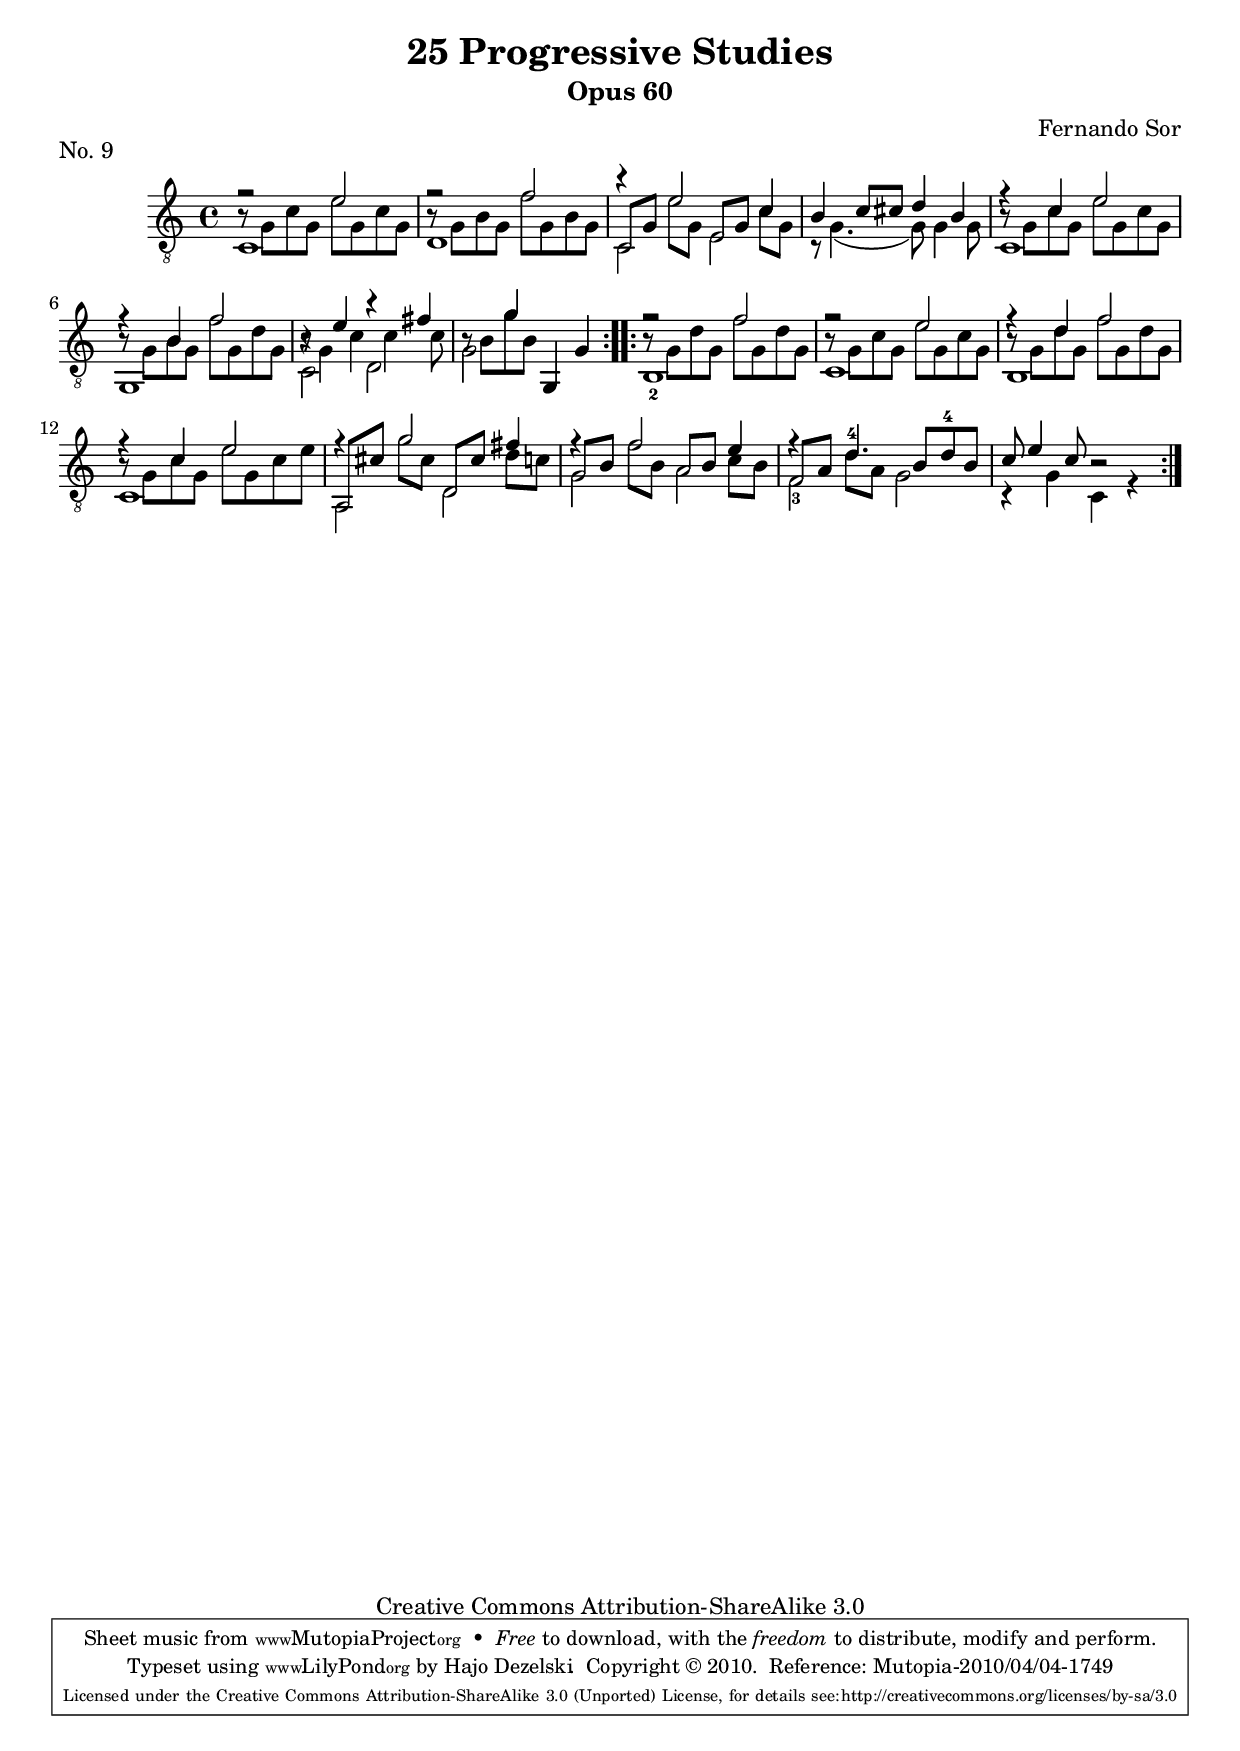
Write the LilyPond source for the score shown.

\version "2.13.10"

%#(set-default-paper-size "a4")


\header {
        title = "25 Progressive Studies"
        subtitle = "Opus 60"
        piece = "No. 9"
        composer = "Fernando Sor"
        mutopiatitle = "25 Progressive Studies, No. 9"
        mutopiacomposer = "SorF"
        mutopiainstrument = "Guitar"
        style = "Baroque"
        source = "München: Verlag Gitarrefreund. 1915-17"
        comment = "From the Boije collection"
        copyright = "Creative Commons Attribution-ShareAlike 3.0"
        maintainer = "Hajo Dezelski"
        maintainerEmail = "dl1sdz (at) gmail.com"

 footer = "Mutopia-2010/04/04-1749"
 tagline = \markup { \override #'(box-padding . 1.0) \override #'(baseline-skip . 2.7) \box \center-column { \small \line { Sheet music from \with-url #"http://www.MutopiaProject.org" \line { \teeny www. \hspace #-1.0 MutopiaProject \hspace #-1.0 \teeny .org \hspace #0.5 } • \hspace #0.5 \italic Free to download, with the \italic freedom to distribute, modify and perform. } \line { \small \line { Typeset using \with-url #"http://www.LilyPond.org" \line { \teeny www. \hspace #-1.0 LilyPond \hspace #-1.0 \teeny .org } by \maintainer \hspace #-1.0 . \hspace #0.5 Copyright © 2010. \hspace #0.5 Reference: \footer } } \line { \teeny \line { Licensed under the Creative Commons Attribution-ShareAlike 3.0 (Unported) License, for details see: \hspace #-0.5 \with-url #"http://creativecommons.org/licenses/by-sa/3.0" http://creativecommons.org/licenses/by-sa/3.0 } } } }
}

% The score definition

melody =  \relative e' {
  \stemUp
  \tieUp
  \slurUp
  \override Staff.NoteCollision
    #'merge-differently-headed = ##t
  \override Staff.NoteCollision
    #'merge-differently-dotted = ##t
  
	\repeat volta 2 {
		f2\rest e2 | % 1
		f2\rest f2 | % 2
		r4 e2 c4 | % 3
		b4 c8 cis8 d4 b4 | % 4
		f'4\rest c4 e2 | % 5
		f4\rest b,4 f'2 | % 6
		r4 e4 r4 fis4 | % 7
		s4 g4 g,,4 g'4  | % 8
	}
	
	\repeat volta 2 { 
		f'2\rest f2 | % 9
		f2\rest e2  | % 10
		f4\rest d4 f2 | %11
		f4\rest c4 e2 | % 12
		f4\rest g2 fis4 | % 13
		f4\rest f2 e4 | % 14
	 	f4\rest d4.^4  b8 [ d^4 b ] | % 15
	 	c8 e4 c8 r2 | % 16 
	}    
    }

bassOne =  \relative g {
  \stemDown

	
	\repeat volta 2 {
		b8\rest g8 [ c g] e' [ g, c g ] | % 1
		b8\rest g8 [ b g] f' [ g, b g ] | % 2
		\stemUp
		c,8 [ g' ] \stemDown e' [ g, ] \stemUp e [ g ] \stemDown c [ g ] | % 3
		s1 | % 4
		b8\rest g8 [ c g] e' [ g, c g ]   | % 5
		b8\rest g8 [ b g] f' [ g, d' g, ] | % 6
		b8\rest g4 c c c8 | % 7
		b8\rest b8 [ g' b, ] s2 | % 8
	}
	
	\repeat volta 2 { 
		b8\rest g8 [ d' g,] f' [ g, d' g, ]| % 9
		b8\rest g8 [ c g] e' [ g, c g ] | % 10
		b8\rest g8 [ d' g,] f' [ g, d' g, ]  | %11
		b8\rest g8 [ c g] e' [ g, c e ]  | % 12
		\stemUp a,,8 [ cis' ] \stemDown g' [ cis, ] \stemUp d, [ cis' ] \stemDown d [ c ] | % 13
		\stemUp g8 [ b ] \stemDown f' [ b, ] \stemUp a [ b ] \stemDown c [ b ] | % 14
		\stemUp f8 [ a ] \stemDown d [ a ] s2 | % 15
		s1 | % 16
	}
	    
    }
    
bassTwo =  \relative c {
  \stemDown
  \tieDown
  \slurDown
	
	\repeat volta 2 {
		c1 | % 1
		d1  | % 2
		c2 e2 | % 3
		r8 g4. ( g8) g4 g8  | % 4
		c,1  | % 5
		g1 | % 6
		c2 d2 | % 7
		g2  s2  | % 8
	}
	
	\repeat volta 2 { 
		b,1_2 | % 9
		c1  | % 10
		b1  | %11
		c1  | % 12
		a2 d2  | % 13
		g2 a2 | % 14
		f2_3 g2 | % 15
		r4 g4 c,4 r4 | % 16
	}
	    
 }

 bass = << \bassOne \\ \bassTwo >>
 
% The score definition
\score {
	\context Staff << 
        \time 4/4 
        \clef "treble_8" 
        \key c \major  
        \set Staff.midiInstrument ="acoustic guitar (nylon)"
        \context Voice = "melodie" { \melody }
        \context Voice = "basso"   { \bass  }
    >>
	\layout { }
 	 \midi { 
    \context {
      \Score
      tempoWholesPerMinute = #(ly:make-moment 80 4)
      }
     }
}
